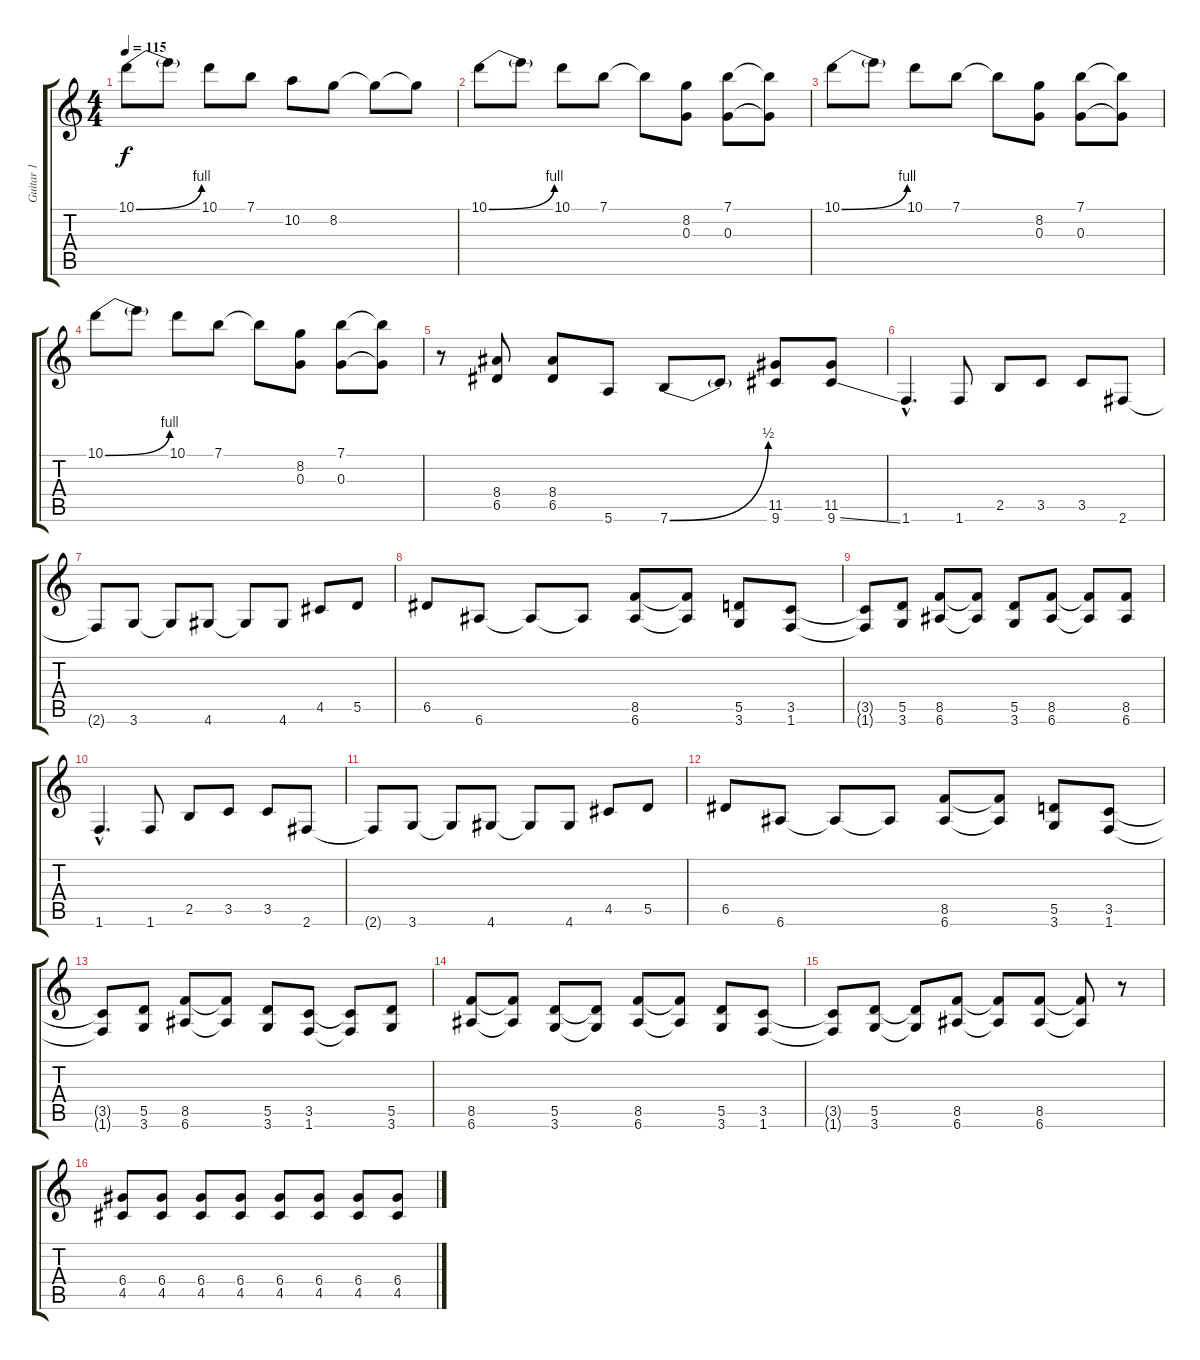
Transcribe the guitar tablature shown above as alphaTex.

\track ("Guitar 1" "Guitar 1") {instrument overdrivenguitar}
\staff {score tabs}
\tuning (E4 B3 G3 D3 A2 E2) {hide}
\ts (4 4)
\tempo 115
\clef g2
\ks c
10.1{be (bend 0 0 60 4)}.8{dy f} 10.1{t}.8 10.1.8 7.1.8 10.2.8 8.2.8 8.2{t}.8 8.2{t}.8 |
10.1{be (bend 0 0 60 4)}.8 10.1{t}.8 10.1.8 7.1.8 7.1{t}.8 (8.2 0.3).8 (7.1 0.3).8 (7.1{t} 0.3{t}).8 |
10.1{be (bend 0 0 60 4)}.8 10.1{t}.8 10.1.8 7.1.8 7.1{t}.8 (8.2 0.3).8 (7.1 0.3).8 (7.1{t} 0.3{t}).8 |
10.1{be (bend 0 0 60 4)}.8 10.1{t}.8 10.1.8 7.1.8 7.1{t}.8 (8.2 0.3).8 (7.1 0.3).8 (7.1{t} 0.3{t}).8 |
r.8 (8.4 6.5).8 (8.4 6.5).8 5.6.8 7.6{be (bend 0 0 60 2)}.8 7.6{t}.8 (11.5 9.6).8 (11.5 9.6{ss}).8 |
1.6{hac}.4{d} 1.6.8 2.5.8 3.5.8 3.5.8 2.6.8 |
2.6{t}.8 3.6.8 3.6{t}.8 4.6.8 4.6{t}.8 4.6.8 4.5.8 5.5.8 |
6.5.8 6.6.8 6.6{t}.8 6.6{t}.8 (8.5 6.6).8 (8.5{t} 6.6{t}).8 (5.5 3.6).8 (3.5 1.6).8 |
(3.5{t} 1.6{t}).8 (5.5 3.6).8 (8.5 6.6).8 (8.5{t} 6.6{t}).8 (5.5 3.6).8 (8.5 6.6).8 (8.5{t} 6.6{t}).8 (8.5 6.6).8 |
1.6{hac}.4{d} 1.6.8 2.5.8 3.5.8 3.5.8 2.6.8 |
2.6{t}.8 3.6.8 3.6{t}.8 4.6.8 4.6{t}.8 4.6.8 4.5.8 5.5.8 |
6.5.8 6.6.8 6.6{t}.8 6.6{t}.8 (8.5 6.6).8 (8.5{t} 6.6{t}).8 (5.5 3.6).8 (3.5 1.6).8 |
(3.5{t} 1.6{t}).8 (5.5 3.6).8 (8.5 6.6).8 (8.5{t} 6.6{t}).8 (5.5 3.6).8 (3.5 1.6).8 (3.5{t} 1.6{t}).8 (5.5 3.6).8 |
(8.5 6.6).8 (8.5{t} 6.6{t}).8 (5.5 3.6).8 (5.5{t} 3.6{t}).8 (8.5 6.6).8 (8.5{t} 6.6{t}).8 (5.5 3.6).8 (3.5 1.6).8 |
(3.5{t} 1.6{t}).8 (5.5 3.6).8 (5.5{t} 3.6{t}).8 (8.5 6.6).8 (8.5{t} 6.6{t}).8 (8.5 6.6).8 (8.5{t} 6.6{t}).8 r.8 |
(6.4 4.5).8 (6.4 4.5).8 (6.4 4.5).8 (6.4 4.5).8 (6.4 4.5).8 (6.4 4.5).8 (6.4 4.5).8 (6.4 4.5).8
